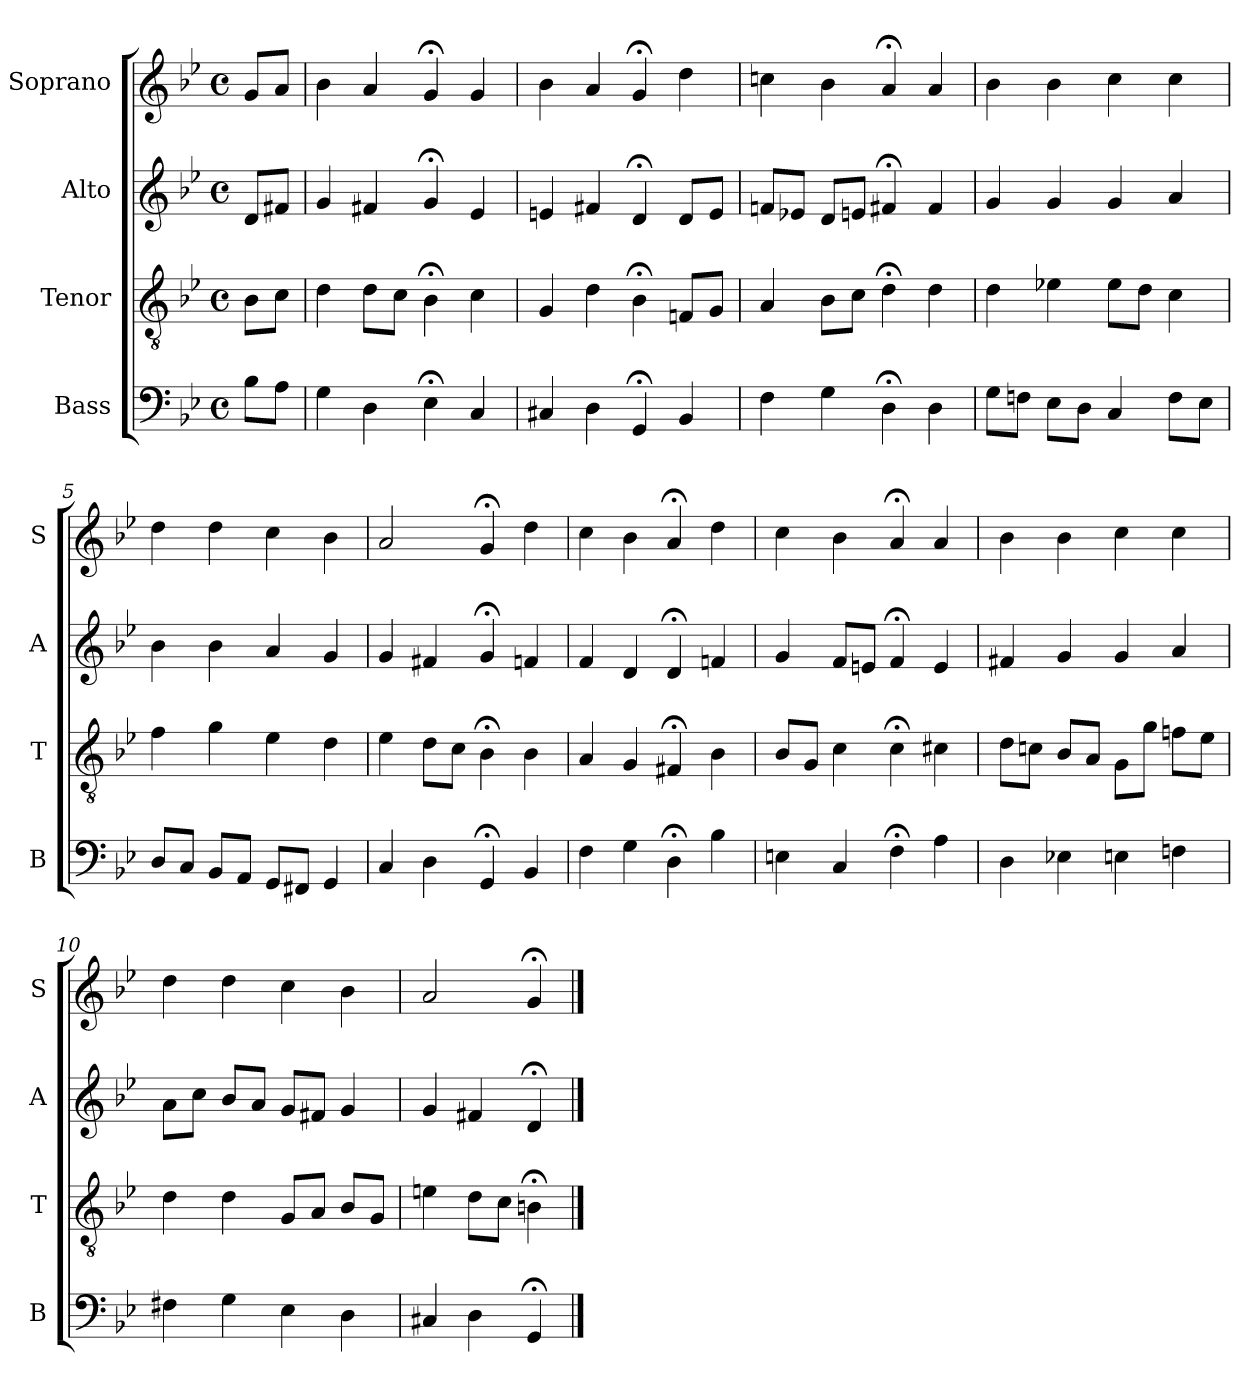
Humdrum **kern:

**kern	**kern	**kern	**kern
*part4	*part3	*part2	*part1
*staff4	*staff3	*staff2	*staff1
*I"Bass	*I"Tenor	*I"Alto	*I"Soprano
*I'B	*I'T	*I'A	*I'S
*clefF4	*clefGv2	*clefG2	*clefG2
*k[b-e-]	*k[b-e-]	*k[b-e-]	*k[b-e-]
*g:	*g:	*g:	*g:
*M4/4	*M4/4	*M4/4	*M4/4
*met(c)	*met(c)	*met(c)	*met(c)
*MM100	*MM100	*MM100	*MM100
=	=	=	=
8B-L	8B-L	8dL	8gL
8AJ	8cJ	8f#XJ	8aJ
=1	=1	=1	=1
4G	4d	4g	4b-
4D	8dL	4f#X	4a
.	8cJ	.	.
4E-;<	4B-;<	4g;<	4g;<
4C	4c	4e-	4g
=2	=2	=2	=2
4C#Xi	4Gi	4en	4b-
4Di	4di	4f#X	4a
4GG;<	4B-;<	4d;<	4g;<
4BB-	8FnL	8dL	4dd
.	8GJ	8eJ	.
=3	=3	=3	=3
4F	4A	8fnL	4ccn
.	.	8e-XJ	.
4G	8B-L	8dL	4b-
.	8cJ	8enJ	.
4D;<	4d;<	4f#X;<	4a;<
4D	4d	4f#	4a
=4	=4	=4	=4
8GL	4d	4g	4b-
8FnJ	.	.	.
8E-L	4e-X	4g	4b-
8DJ	.	.	.
4C	8e-L	4g	4cc
.	8dJ	.	.
8FL	4c	4a	4cc
8E-J	.	.	.
=5	=5	=5	=5
8DL	4f	4b-	4dd
8CJ	.	.	.
8BB-L	4g	4b-	4dd
8AAJ	.	.	.
8GGL	4e-	4a	4cc
8FF#XJ	.	.	.
4GG	4d	4g	4b-
=6	=6	=6	=6
4C	4e-	4g	2a
4D	8dL	4f#X	.
.	8cJ	.	.
4GG;<	4B-;<	4g;<	4g;<
4BB-	4B-	4fn	4dd
=7	=7	=7	=7
4F	4A	4f	4cc
4G	4G	4d	4b-
4D;<	4F#X;<	4d;<	4a;<
4B-	4B-	4fn	4dd
=8	=8	=8	=8
4En	8B-L	4g	4cc
.	8GJ	.	.
4C	4c	8fL	4b-
.	.	8enJ	.
4F;<	4c;<	4f;<	4a;<
4A	4c#X	4e	4a
=9	=9	=9	=9
4D	8dL	4f#X	4b-
.	8cnJ	.	.
4E-X	8B-L	4g	4b-
.	8AJ	.	.
4En	8GL	4g	4cc
.	8gJ	.	.
4Fn	8fnL	4a	4cc
.	8e-J	.	.
=10	=10	=10	=10
4F#X	4d	8aL	4dd
.	.	8ccJ	.
4G	4d	8b-L	4dd
.	.	8aJ	.
4E-	8GL	8gL	4cc
.	8AJ	8f#XJ	.
4D	8B-L	4g	4b-
.	8GJ	.	.
=11	=11	=11	=11
4C#X	4en	4g	2a
4D	8dL	4f#X	.
.	8cJ	.	.
4GG;<	4Bn;<	4d;<	4g;<
==	==	==	==
*-	*-	*-	*-
